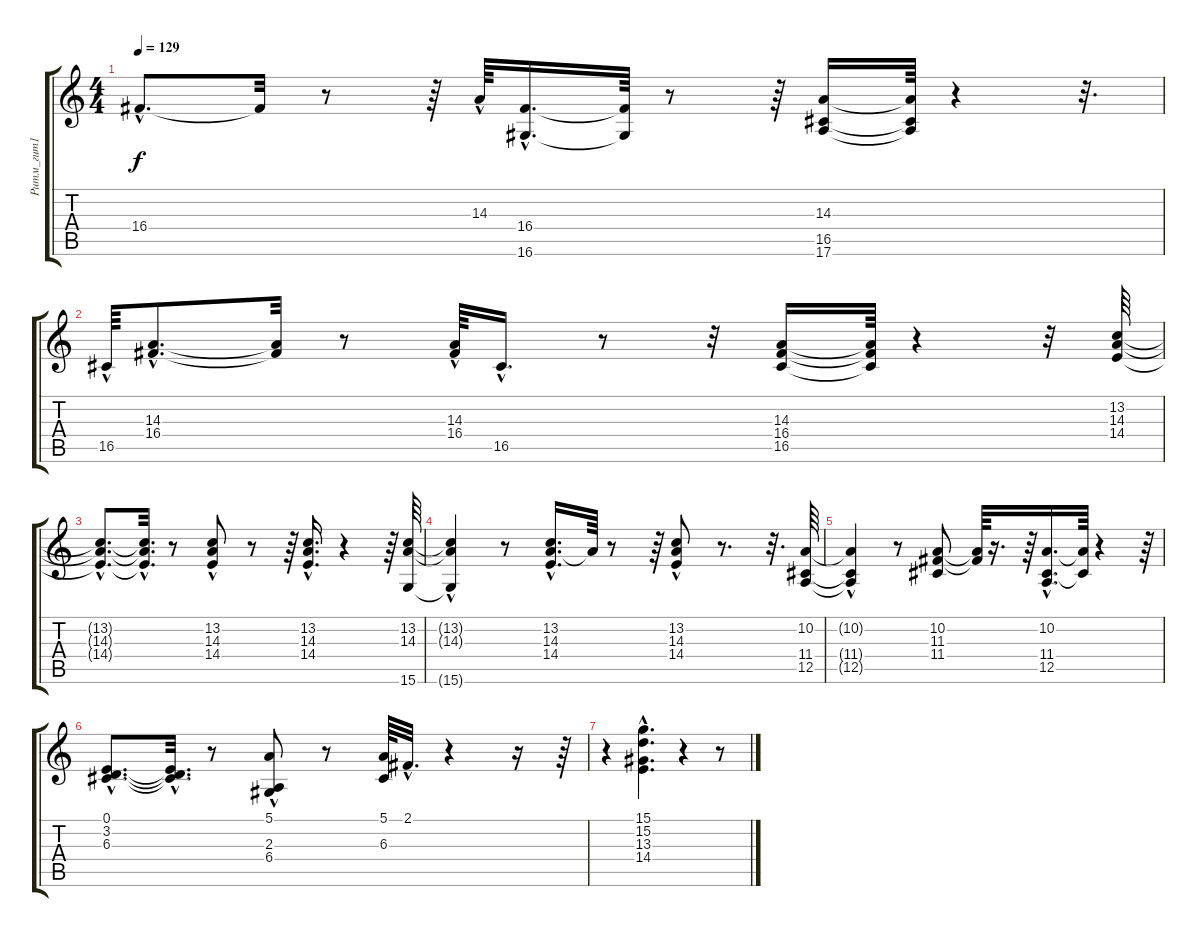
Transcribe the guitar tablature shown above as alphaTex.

\track ("Ритм_гит1" "Ритм_гит1") {instrument lead5charang}
\staff {score tabs}
\tuning (E4 B3 G3 D3 A2 E2) {hide}
\ts (4 4)
\tempo 129
\clef g2
\ks c
16.4{hac}.8{d dy f} 16.4{t}.32 r.8 r.64 14.3{hac}.64 (16.4{hac} 16.6{hac}).16{d} (16.4{t} 16.6{t}).64 r.8 r.64 (14.3 16.5 17.6).16 (14.3{t} 16.5{t} 17.6{t}).64 r.4 r.32{d} |
16.5{hac}.64 (14.3{hac} 16.4{hac}).8{d} (14.3{t} 16.4{t}).32 r.8 (14.3 16.4{hac}).64 16.5{hac}.16{d} r.8 r.32 (14.3 16.4 16.5).16 (14.3{t} 16.4{t} 16.5{t}).64 r.4 r.32 (13.2 14.3 14.4).64 |
(13.2{hac t} 14.3{hac t} 14.4{hac t}).8{d} (13.2{hac t} 14.3{hac t} 14.4{hac t}).32{d} r.8 (13.2{hac} 14.3 14.4).8 r.8 r.64 (13.2{hac} 14.3{hac} 14.4{hac}).16{d} r.4 r.64 (13.2 14.3 15.6).64 |
(13.2{hac t} 14.3{hac t} 15.6{t}).4 r.8 (13.2{hac} 14.3{hac} 14.4{hac}).16{d} 14.3{t}.64 r.8 r.64 (13.2{hac} 14.3{hac} 14.4).8 r.8{d} r.32{d} (10.2 11.4 12.5).64 |
(10.2{t} 11.4{hac t} 12.5{hac t}).4 r.8 (10.2 11.3 11.4).8 (10.2{t} 11.3{t}).64 r.16{d} r.64 (10.2{hac} 11.4{hac} 12.5{hac}).16{d} (10.2{t} 11.4{t}).64 r.4 r.64 |
(0.1{hac} 3.2{hac} 6.3{hac}).8{d} (0.1{hac t} 3.2{t} 6.3{hac t}).32{d} r.8 (5.1 2.3{hac} 6.4).8 r.8 (5.1 6.3).64 2.1{hac}.32{d} r.4 r.16 r.64 |
r.4 (15.1 15.2 13.3 14.4{hac}).4{d} r.4 r.8
